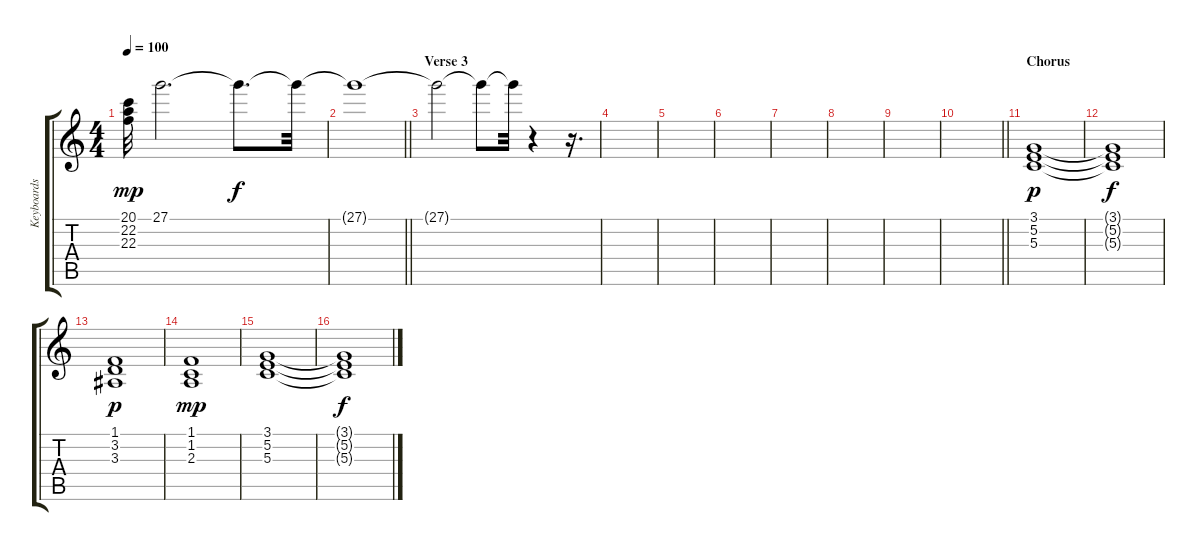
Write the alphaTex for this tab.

\track ("Keyboards 2 (Bob Mayo)" "Keyboards ") {instrument stringensemble2}
\staff {score tabs}
\tuning (E4 B3 G3 D3 A2 E2) {hide}
\ts (4 4)
\tempo 100
\clef g2
\ks c
(20.1 22.2 22.3).32{dy mp} 27.1.2{d} 27.1{t}.8{d dy f} 27.1{t}.32 |
\barLineRight lightlight
27.1{t}.1 |
\section ("" "Verse 3")
27.1{t}.2 27.1{t}.8 27.1{t}.32 r.4 r.16{d} |
|
|
|
|
|
|
\barLineRight lightlight
|
\section ("" "Chorus")
(3.1 5.2 5.3).1{dy p} |
(3.1{t} 5.2{t} 5.3{t}).1{dy f} |
(1.1 3.2 3.3).1{dy p} |
(1.1 1.2 2.3).1{dy mp} |
(3.1 5.2 5.3).1 |
(3.1{t} 5.2{t} 5.3{t}).1{dy f}
